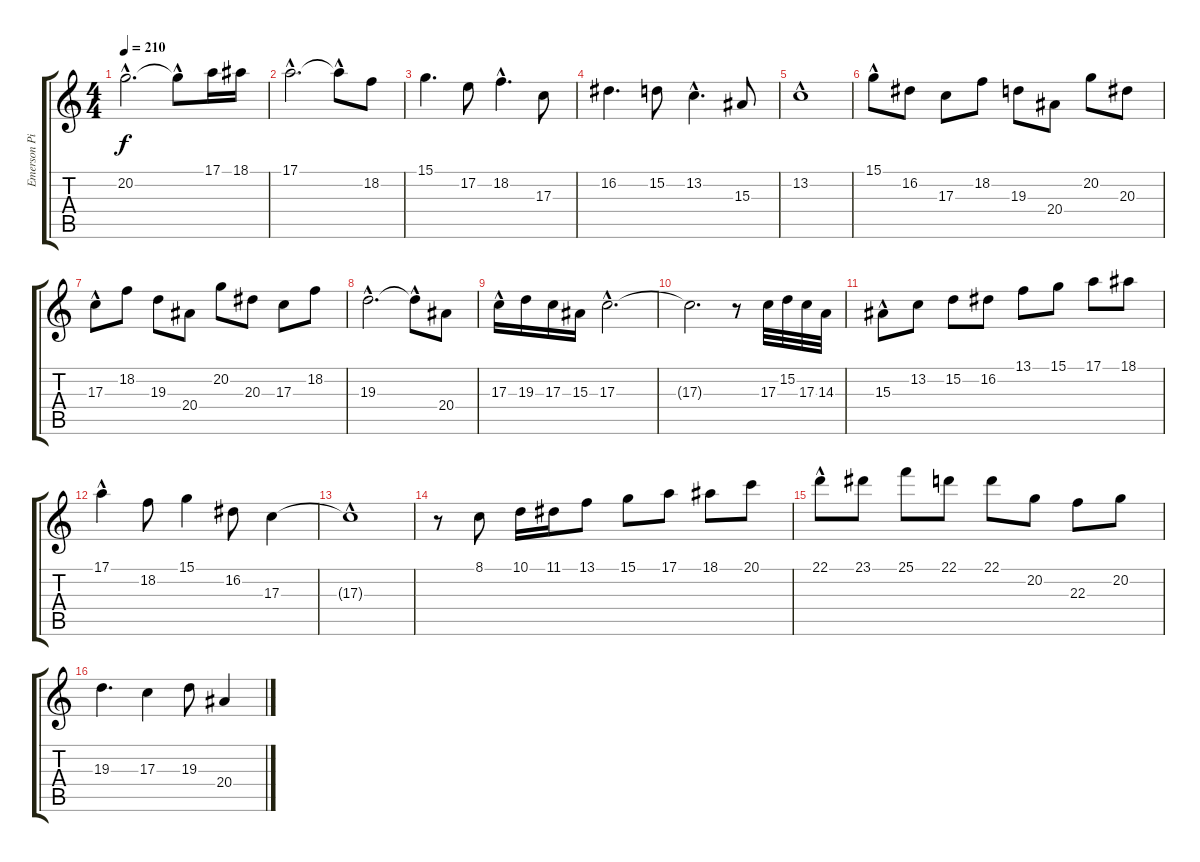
\track ("Emerson Piano RH" "Emerson Pi") {instrument acousticgrandpiano}
\staff {score tabs}
\tuning (E4 B3 G3 D3 A2 E2) {hide}
\ts (4 4)
\tempo 210
\clef g2
\ks c
20.2{hac}.2{d dy f} 20.2{hac t}.8 17.1.16 18.1.16 |
17.1{hac}.2{d} 17.1{hac t}.8 18.2.8 |
15.1.4{d} 17.2.8 18.2{hac}.4{d} 17.3.8 |
16.2.4{d} 15.2.8 13.2{hac}.4{d} 15.3.8 |
13.2{hac}.1 |
15.1{hac}.8 16.2.8 17.3.8 18.2.8 19.3.8 20.4.8 20.2.8 20.3.8 |
17.3{hac}.8 18.2.8 19.3.8 20.4.8 20.2.8 20.3.8 17.3.8 18.2.8 |
19.3{hac}.2{d} 19.3{hac t}.8 20.4.8 |
17.3{hac}.16 19.3.16 17.3.16 15.3.16 17.3{hac}.2{d} |
17.3{t}.2{d} r.8 17.3.32 15.2.32 17.3.32 14.3.32 |
15.3{hac}.8 13.2.8 15.2.8 16.2.8 13.1.8 15.1.8 17.1.8 18.1.8 |
17.1{hac}.4 18.2.8 15.1.4 16.2.8 17.3.4 |
17.3{hac t}.1 |
r.8 8.1.8 10.1.16 11.1.16 13.1.8 15.1.8 17.1.8 18.1.8 20.1.8 |
22.1{hac}.8 23.1.8 25.1.8 22.1.8 22.1.8 20.2.8 22.3.8 20.2.8 |
19.3.4{d} 17.3.4 19.3.8 20.4.4
